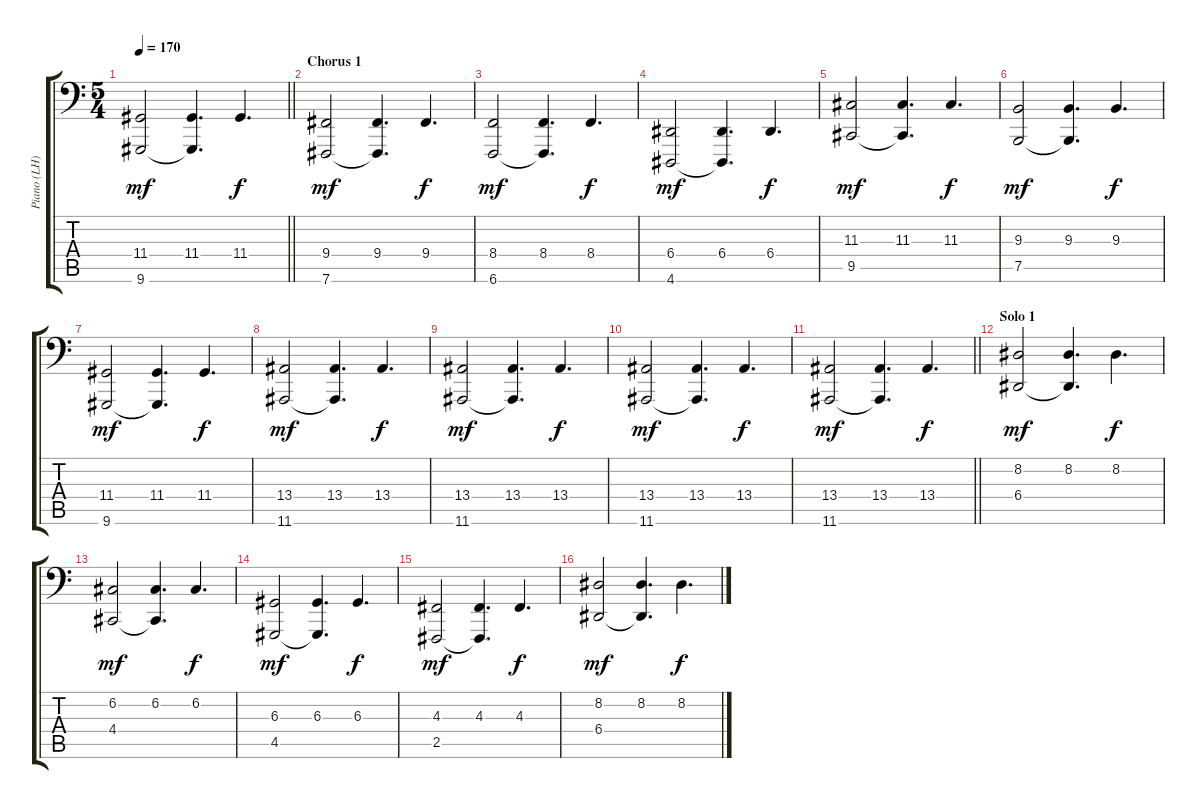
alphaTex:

\track ("Piano (LH)" "Piano (LH)") {instrument electricpiano1}
\staff {score tabs}
\tuning (C3 G2 D2 A1 E1 B0) {hide}
\ts (5 4)
\tempo 170
\clef f4
\barLineRight lightlight
\ks c
(11.4 9.6).2{dy mf} (11.4 9.6{t}).4{d} 11.4.4{d dy f} |
\section ("" "Chorus 1")
(9.4 7.6).2{dy mf} (9.4 7.6{t}).4{d} 9.4.4{d dy f} |
(8.4 6.6).2{dy mf} (8.4 6.6{t}).4{d} 8.4.4{d dy f} |
(6.4 4.6).2{dy mf} (6.4 4.6{t}).4{d} 6.4.4{d dy f} |
(11.3 9.5).2{dy mf} (11.3 9.5{t}).4{d} 11.3.4{d dy f} |
(9.3 7.5).2{dy mf} (9.3 7.5{t}).4{d} 9.3.4{d dy f} |
(11.4 9.6).2{dy mf} (11.4 9.6{t}).4{d} 11.4.4{d dy f} |
(13.4 11.6).2{dy mf} (13.4 11.6{t}).4{d} 13.4.4{d dy f} |
(13.4 11.6).2{dy mf} (13.4 11.6{t}).4{d} 13.4.4{d dy f} |
(13.4 11.6).2{dy mf} (13.4 11.6{t}).4{d} 13.4.4{d dy f} |
\barLineRight lightlight
(13.4 11.6).2{dy mf} (13.4 11.6{t}).4{d} 13.4.4{d dy f} |
\section ("" "Solo 1")
(8.2 6.4).2{dy mf} (8.2 6.4{t}).4{d} 8.2.4{d dy f} |
(6.2 4.4).2{dy mf} (6.2 4.4{t}).4{d} 6.2.4{d dy f} |
(6.3 4.5).2{dy mf} (6.3 4.5{t}).4{d} 6.3.4{d dy f} |
(4.3 2.5).2{dy mf} (4.3 2.5{t}).4{d} 4.3.4{d dy f} |
(8.2 6.4).2{dy mf} (8.2 6.4{t}).4{d} 8.2.4{d dy f}
